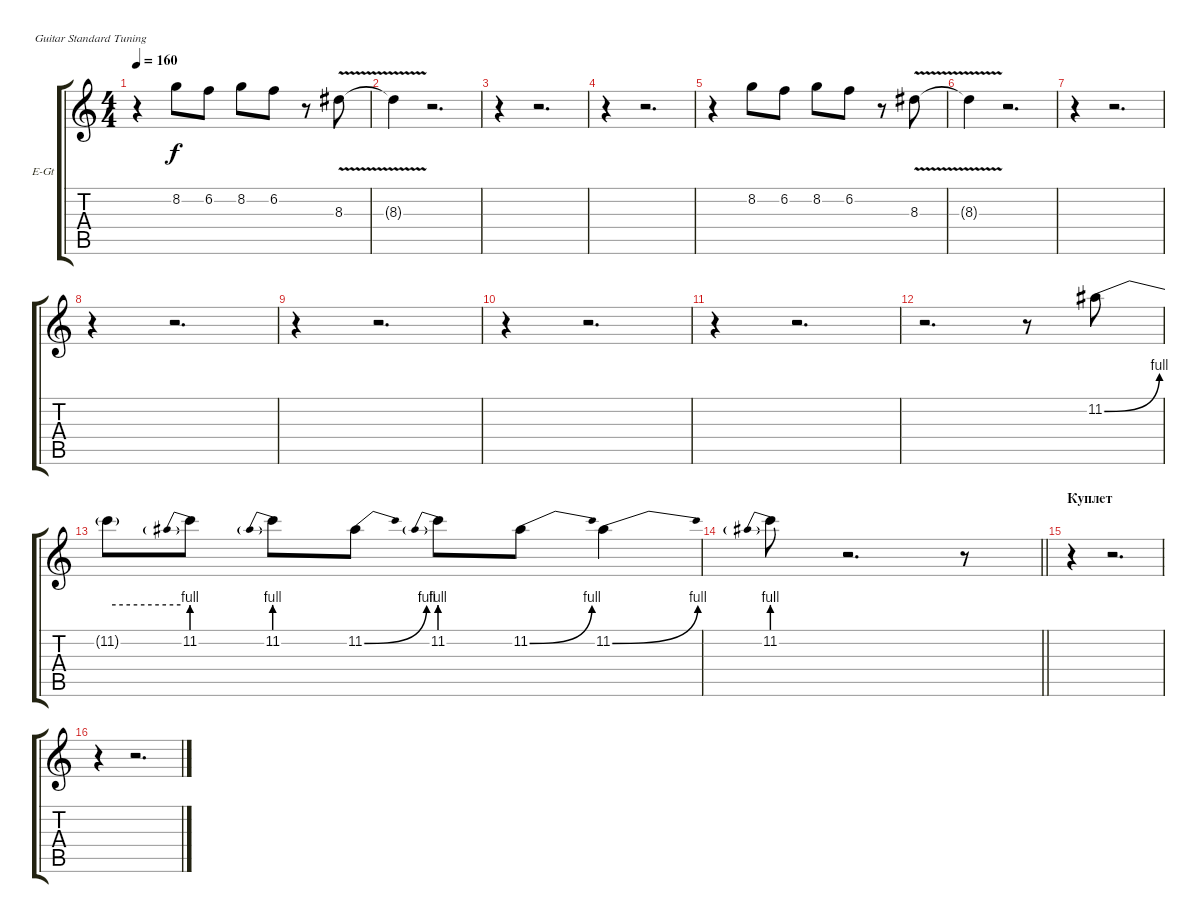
\bracketExtendMode groupsimilarinstruments
\firstSystemTrackNameOrientation horizontal
\otherSystemsTrackNameOrientation horizontal
\track ("Гитара I" "E-Gt") {instrument distortionguitar}
\staff {score tabs}
\tuning (E4 B3 G3 D3 A2 E2)
\ts (4 4)
\tempo 160
\clef g2
\ks c
r.4{dy f} 8.2.8 6.2.8 8.2.8 6.2.8 r.8 8.3{v}.8 |
8.3{v t}.4 r.2{d} |
r.4 r.2{d} |
r.4 r.2{d} |
r.4 8.2.8 6.2.8 8.2.8 6.2.8 r.8 8.3{v}.8 |
8.3{v t}.4 r.2{d} |
r.4 r.2{d} |
r.4 r.2{d} |
r.4 r.2{d} |
r.4 r.2{d} |
r.4 r.2{d} |
r.2{d} r.8 11.2{be (bend 0 0 15.6 4)}.8 |
11.2{be (hold 0 4 60 4) t}.8 11.2{be (prebend 0 4 60 4)}.8 11.2{be (prebend 0 4 60 4)}.8 11.2{be (bend 0 0 29.4 4)}.8 11.2{be (prebend 0 4 60 4)}.8 11.2{be (bend 0 0 15.6 4)}.8 11.2{be (bend 15 0 30.599999999999998 4)}.4 |
\barLineRight lightlight
11.2{be (prebend 0 4 60 4)}.8 r.2{d} r.8 |
\section ("" "Куплет")
r.4 r.2{d} |
r.4 r.2{d}
